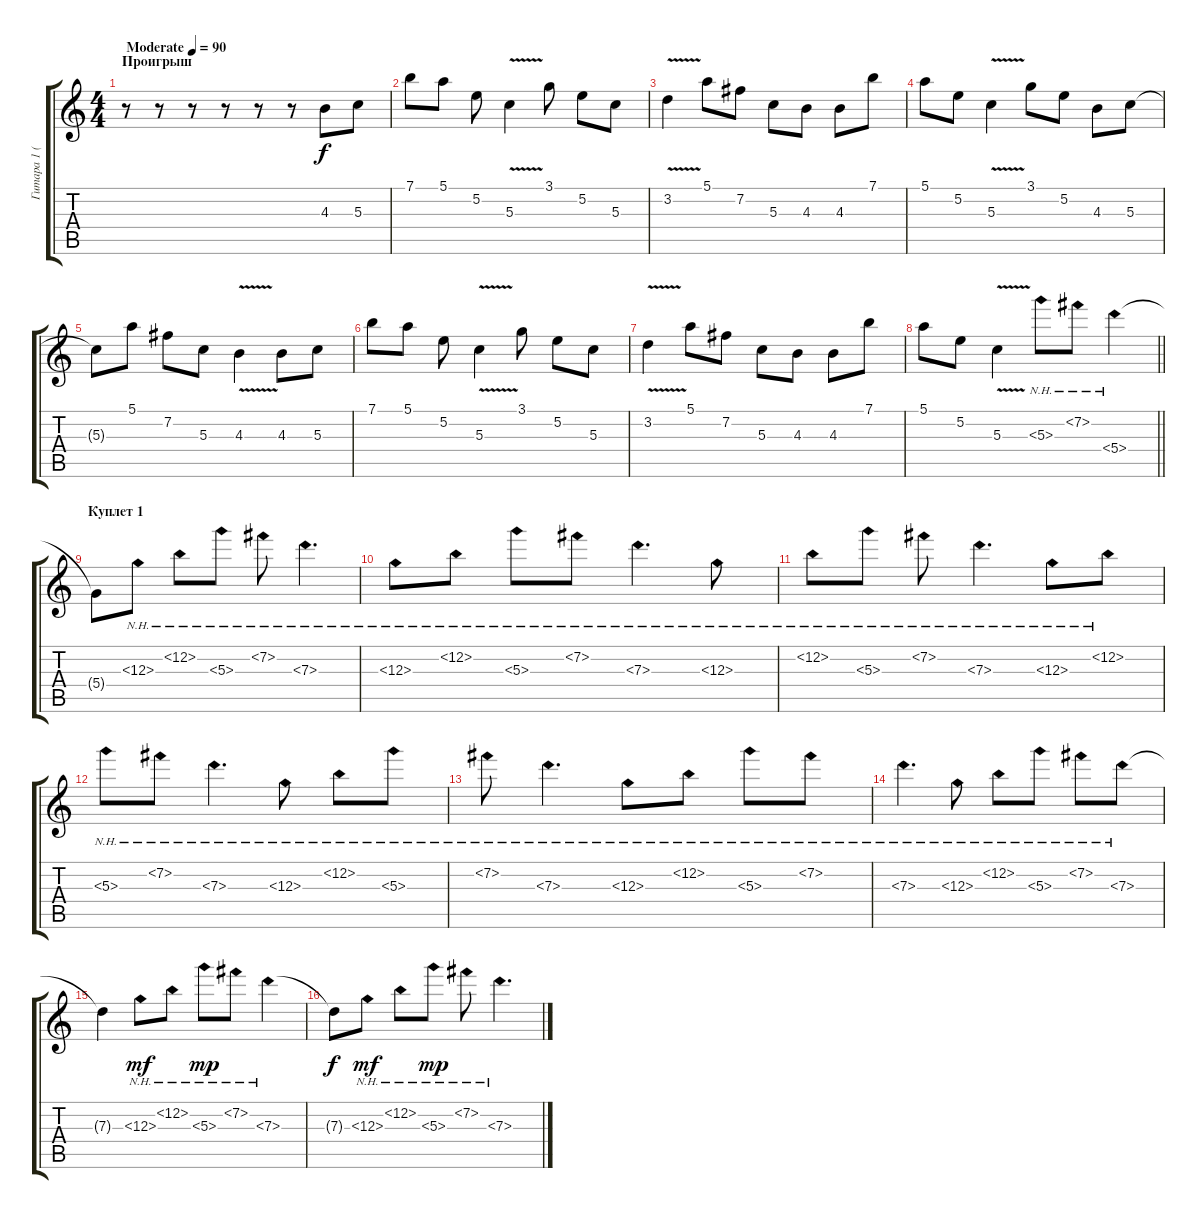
\track ("Гитара 1 (соло)" "Гитара 1 (") {instrument electricguitarjazz}
\staff {score tabs}
\tuning (E4 B3 G3 D3 A2 E2) {hide}
\ts (4 4)
\section ("" "Проигрыш")
\tempo (90 "Moderate")
\clef g2
\ks c
r.8{dy f instrument electricguitarjazz} r.8 r.8 r.8 r.8 r.8 4.3.8 5.3.8 |
7.1.8 5.1.8 5.2.8 5.3{v}.4 3.1.8 5.2.8 5.3.8 |
3.2{v}.4 5.1.8 7.2.8 5.3.8 4.3.8 4.3.8 7.1.8 |
5.1.8 5.2.8 5.3{v}.4 3.1.8 5.2.8 4.3.8 5.3.8 |
5.3{t}.8 5.1.8 7.2.8 5.3.8 4.3{v}.4 4.3.8 5.3.8 |
7.1.8 5.1.8 5.2.8 5.3{v}.4 3.1.8 5.2.8 5.3.8 |
3.2{v}.4 5.1.8 7.2.8 5.3.8 4.3.8 4.3.8 7.1.8 |
\barLineRight lightlight
5.1.8 5.2.8 5.3{v}.4 5.3{nh}.8 7.2{nh}.8 5.4{nh}.4 |
\section ("" "Куплет 1")
5.4{t}.8 12.3{nh}.8 12.2{nh}.8 5.3{nh}.8 7.2{nh}.8 7.3{nh}.4{d} |
12.3{nh}.8 12.2{nh}.8 5.3{nh}.8 7.2{nh}.8 7.3{nh}.4{d} 12.3{nh}.8 |
12.2{nh}.8 5.3{nh}.8 7.2{nh}.8 7.3{nh}.4{d} 12.3{nh}.8 12.2{nh}.8 |
5.3{nh}.8 7.2{nh}.8 7.3{nh}.4{d} 12.3{nh}.8 12.2{nh}.8 5.3{nh}.8 |
7.2{nh}.8 7.3{nh}.4{d} 12.3{nh}.8 12.2{nh}.8 5.3{nh}.8 7.2{nh}.8 |
7.3{nh}.4{d} 12.3{nh}.8 12.2{nh}.8 5.3{nh}.8 7.2{nh}.8 7.3{nh}.8 |
7.3{t}.4 12.3{nh}.8{dy mf} 12.2{nh}.8 5.3{nh}.8{dy mp} 7.2{nh}.8 7.3{nh}.4 |
7.3{t}.8{dy f} 12.3{nh}.8{dy mf} 12.2{nh}.8 5.3{nh}.8{dy mp} 7.2{nh}.8 7.3{nh}.4{d}
